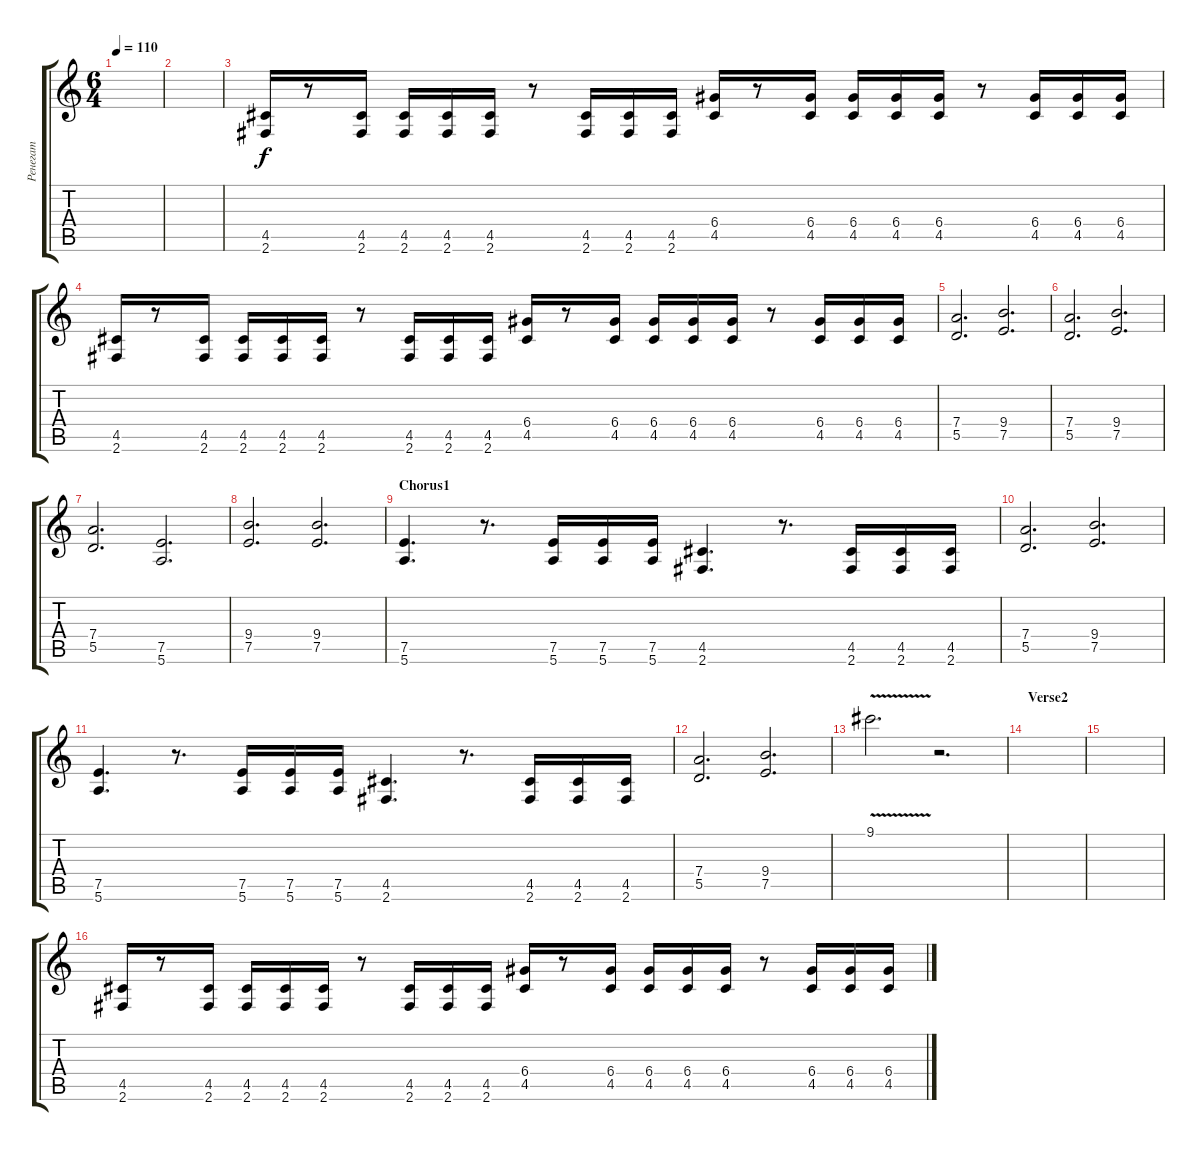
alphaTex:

\track ("Ренегат" "Ренегат") {instrument distortionguitar}
\staff {score tabs}
\tuning (E4 B3 G3 D3 A2 E2) {hide}
\ts (6 4)
\tempo 110
\clef g2
\ks c
|
|
(4.5 2.6).16 r.8 (4.5 2.6).16 (4.5 2.6).16 (4.5 2.6).16 (4.5 2.6).16 r.8 (4.5 2.6).16 (4.5 2.6).16 (4.5 2.6).16 (6.4 4.5).16 r.8 (6.4 4.5).16 (6.4 4.5).16 (6.4 4.5).16 (6.4 4.5).16 r.8 (6.4 4.5).16 (6.4 4.5).16 (6.4 4.5).16 |
(4.5 2.6).16 r.8 (4.5 2.6).16 (4.5 2.6).16 (4.5 2.6).16 (4.5 2.6).16 r.8 (4.5 2.6).16 (4.5 2.6).16 (4.5 2.6).16 (6.4 4.5).16 r.8 (6.4 4.5).16 (6.4 4.5).16 (6.4 4.5).16 (6.4 4.5).16 r.8 (6.4 4.5).16 (6.4 4.5).16 (6.4 4.5).16 |
(7.4 5.5).2{d} (9.4 7.5).2{d} |
(7.4 5.5).2{d} (9.4 7.5).2{d} |
(7.4 5.5).2{d} (7.5 5.6).2{d} |
(9.4 7.5).2{d} (9.4 7.5).2{d} |
\section ("" "Chorus1")
(7.5 5.6).4{d} r.8{d} (7.5 5.6).16 (7.5 5.6).16 (7.5 5.6).16 (4.5 2.6).4{d} r.8{d} (4.5 2.6).16 (4.5 2.6).16 (4.5 2.6).16 |
(7.4 5.5).2{d} (9.4 7.5).2{d} |
(7.5 5.6).4{d} r.8{d} (7.5 5.6).16 (7.5 5.6).16 (7.5 5.6).16 (4.5 2.6).4{d} r.8{d} (4.5 2.6).16 (4.5 2.6).16 (4.5 2.6).16 |
(7.4 5.5).2{d} (9.4 7.5).2{d} |
9.1{v}.2{d} r.2{d} |
\section ("" "Verse2")
|
|
(4.5 2.6).16{volume 12} r.8 (4.5 2.6).16 (4.5 2.6).16 (4.5 2.6).16 (4.5 2.6).16 r.8 (4.5 2.6).16 (4.5 2.6).16 (4.5 2.6).16 (6.4 4.5).16 r.8 (6.4 4.5).16 (6.4 4.5).16 (6.4 4.5).16 (6.4 4.5).16 r.8 (6.4 4.5).16 (6.4 4.5).16 (6.4 4.5).16
